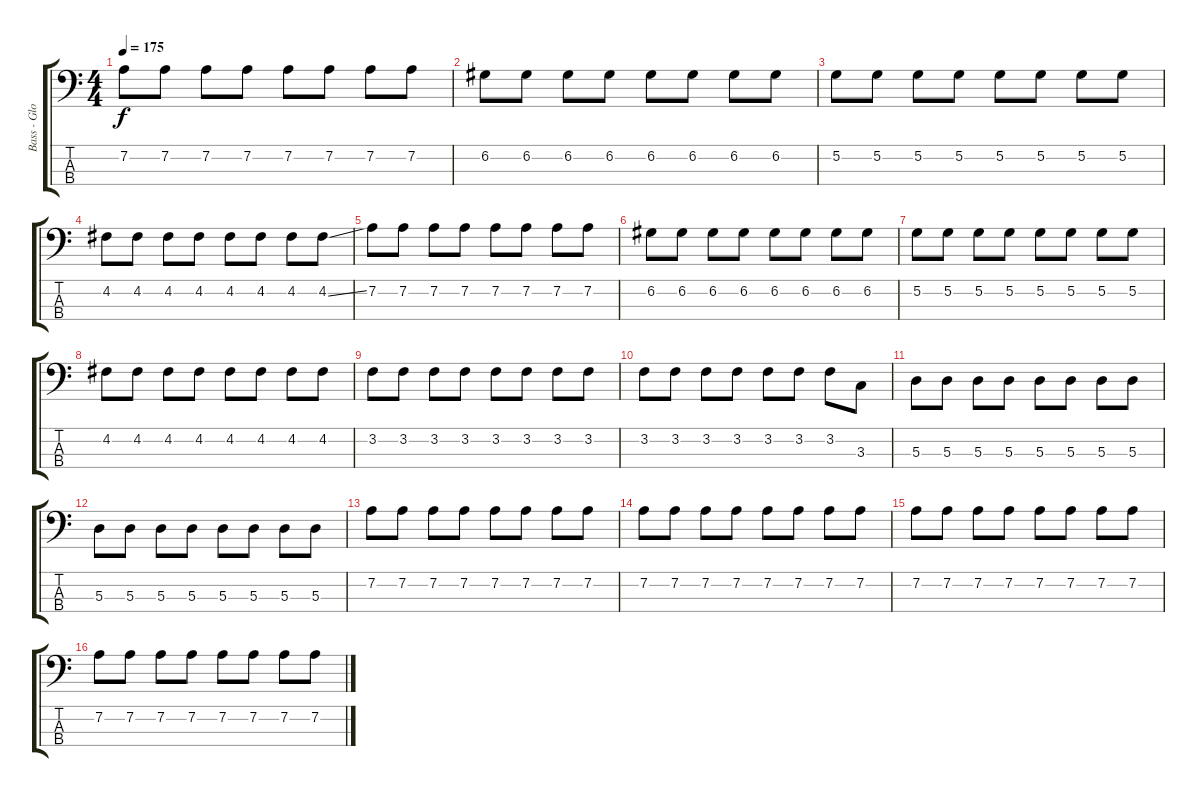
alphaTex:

\track ("Bass - Glover" "Bass - Glo") {instrument electricbasspick}
\staff {score tabs}
\tuning (G2 D2 A1 E1) {hide}
\ts (4 4)
\tempo 175
\clef f4
\ks c
7.2.8{dy f} 7.2.8 7.2.8 7.2.8 7.2.8 7.2.8 7.2.8 7.2.8 |
6.2.8 6.2.8 6.2.8 6.2.8 6.2.8 6.2.8 6.2.8 6.2.8 |
5.2.8 5.2.8 5.2.8 5.2.8 5.2.8 5.2.8 5.2.8 5.2.8 |
4.2.8 4.2.8 4.2.8 4.2.8 4.2.8 4.2.8 4.2.8 4.2{ss}.8 |
7.2.8 7.2.8 7.2.8 7.2.8 7.2.8 7.2.8 7.2.8 7.2.8 |
6.2.8 6.2.8 6.2.8 6.2.8 6.2.8 6.2.8 6.2.8 6.2.8 |
5.2.8 5.2.8 5.2.8 5.2.8 5.2.8 5.2.8 5.2.8 5.2.8 |
4.2.8 4.2.8 4.2.8 4.2.8 4.2.8 4.2.8 4.2.8 4.2.8 |
3.2.8 3.2.8 3.2.8 3.2.8 3.2.8 3.2.8 3.2.8 3.2.8 |
3.2.8 3.2.8 3.2.8 3.2.8 3.2.8 3.2.8 3.2.8 3.3.8 |
5.3.8 5.3.8 5.3.8 5.3.8 5.3.8 5.3.8 5.3.8 5.3.8 |
5.3.8 5.3.8 5.3.8 5.3.8 5.3.8 5.3.8 5.3.8 5.3.8 |
7.2.8 7.2.8 7.2.8 7.2.8 7.2.8 7.2.8 7.2.8 7.2.8 |
7.2.8 7.2.8 7.2.8 7.2.8 7.2.8 7.2.8 7.2.8 7.2.8 |
7.2.8 7.2.8 7.2.8 7.2.8 7.2.8 7.2.8 7.2.8 7.2.8 |
7.2.8 7.2.8 7.2.8 7.2.8 7.2.8 7.2.8 7.2.8 7.2.8
